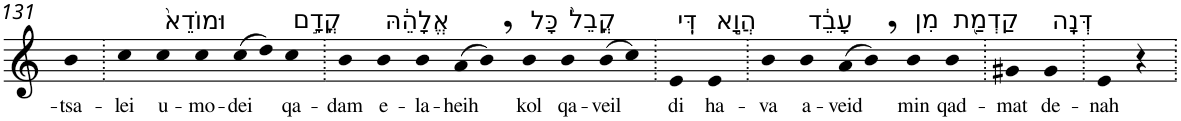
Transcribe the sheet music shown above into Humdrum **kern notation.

**kern	**text
*part1	*part1
*staff1	*staff1
*I"Piano	*
*I'Pno	*
!!LO:PB:g=z
*clefG2	*
*k[]	*
=131	=131
!	!LO:LY:b
4b	-tsa-
=132.	=132.
!	!LO:LY:b
4cc	-lei
!LO:TX:a:t=וּמוֹדֵא֙	!
!	!LO:LY:b
4cc	u-
!	!LO:LY:b
4cc	-mo-
!	!LO:LY:b
(>8cc	-dei
8dd)	.
!LO:TX:a:t=קֳדָ֣ם	!
!	!LO:LY:b
4cc	qa-
=133.	=133.
!	!LO:LY:b
4b	-dam
!LO:TX:a:t=אֱלָהֵ֔הּ	!
!	!LO:LY:b
4b	e-
!	!LO:LY:b
4b	-la-
!	!LO:LY:b
(>8a	-heih
8b,)	.
!LO:TX:a:t=כָּל	!
!	!LO:LY:b
4b	kol
!LO:TX:a:t=קֳבֵל֙	!
!	!LO:LY:b
4b	qa-
!	!LO:LY:b
(>8b	-veil
8cc)	.
=134.	=134.
!LO:TX:a:t=דִּֽי	!
!	!LO:LY:b
4e	di
!LO:TX:a:t=הֲוָ֣א	!
!	!LO:LY:b
4e	ha-
=135.	=135.
!	!LO:LY:b
4b	-va
!LO:TX:a:t=עָבֵ֔ד	!
!	!LO:LY:b
4b	a-
!	!LO:LY:b
(>8a	-veid
8b,)	.
!LO:TX:a:t=מִן	!
!	!LO:LY:b
4b	min
!LO:TX:a:t=קַדְמַ֖ת	!
!	!LO:LY:b
4b	qad-
=136.	=136.
!	!LO:LY:b
4g#X	-mat
!LO:TX:a:t=דְּנָֽה	!
!	!LO:LY:b
4g#	de-
=137.	=137.
!	!LO:LY:b
4e	-nah
4r	.
=.	=.
*-	*-
